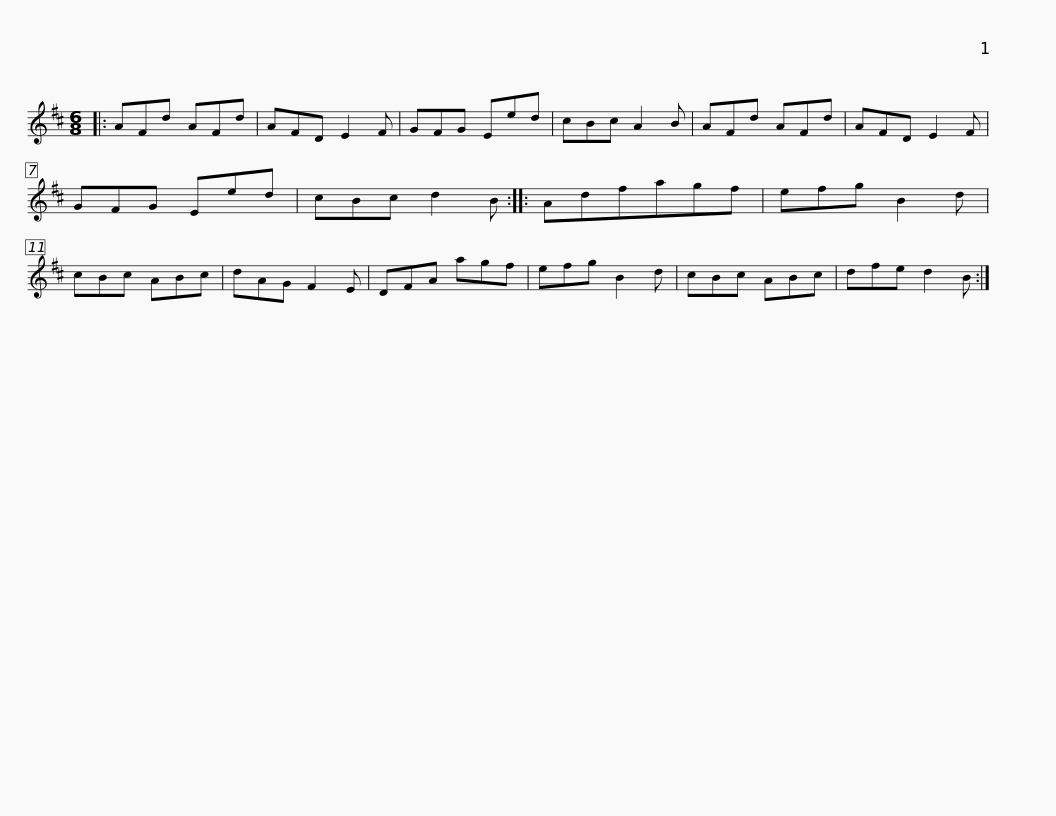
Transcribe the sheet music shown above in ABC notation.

X:1
L:1/8
M:6/8
I:linebreak $
K:D
V:1 treble
V:1
|: AFd AFd | AFD E2 F | GFG Eed | cBc A2 B | AFd AFd | %5
 AFD E2 F | GFG Eed |$ cBc d2 B :: Adfagf | efg B2 d | %10
 cBc ABc | dAG F2 E | DFA agf | efg B2 d |$ cBc ABc | %15
 dfe d2 B :| %16
